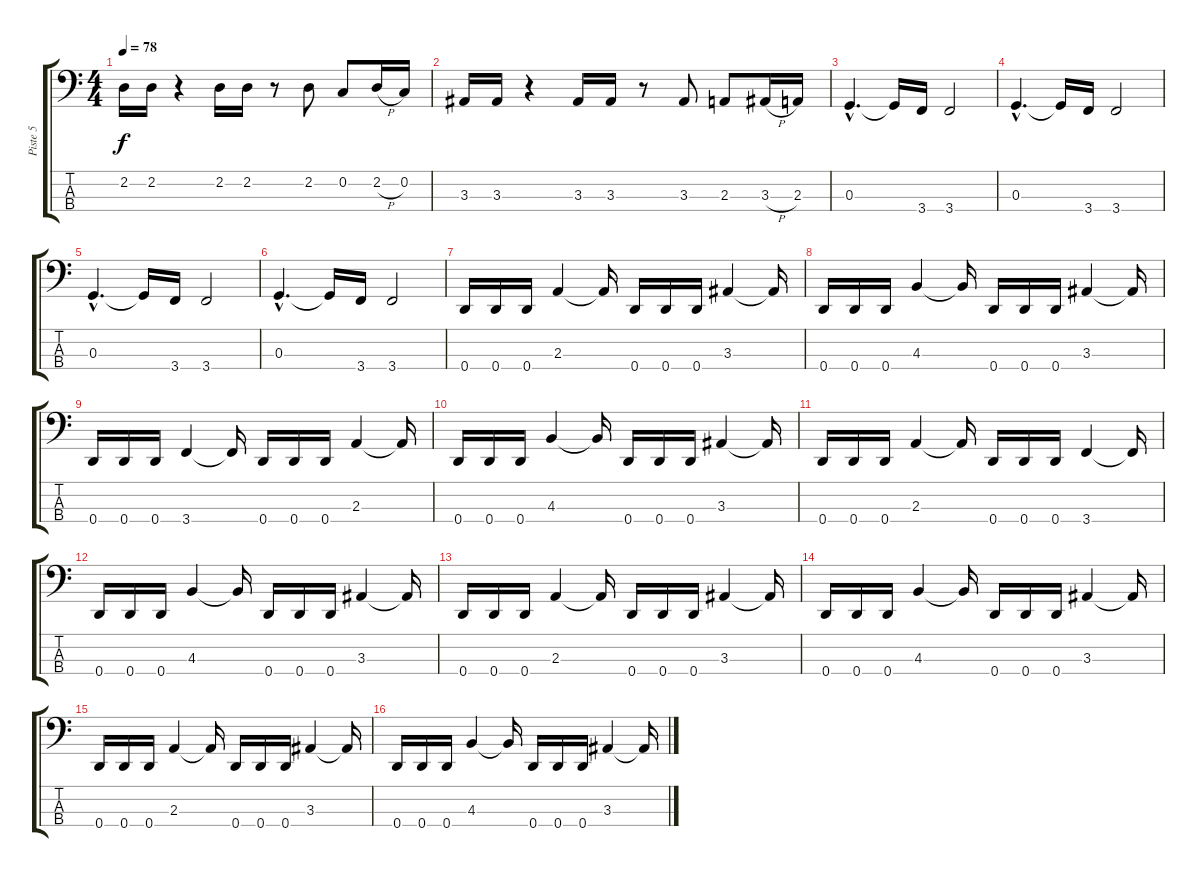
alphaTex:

\track ("Piste 5" "Piste 5") {instrument electricbassfinger}
\staff {score tabs}
\tuning (F2 C2 G1 D1) {hide}
\ts (4 4)
\tempo 78
\clef f4
\ks c
2.2.16{dy f} 2.2.16 r.4 2.2.16 2.2.16 r.8 2.2.8 0.2.8 2.2{h}.16 0.2.16 |
3.3.16 3.3.16 r.4 3.3.16 3.3.16 r.8 3.3.8 2.3.8 3.3{h}.16 2.3.16 |
0.3{hac}.4{d} 0.3{t}.16 3.4.16 3.4.2 |
0.3{hac}.4{d} 0.3{t}.16 3.4.16 3.4.2 |
0.3{hac}.4{d} 0.3{t}.16 3.4.16 3.4.2 |
0.3{hac}.4{d} 0.3{t}.16 3.4.16 3.4.2 |
0.4.16 0.4.16 0.4.16 2.3.4 2.3{t}.16 0.4.16 0.4.16 0.4.16 3.3.4 3.3{t}.16 |
0.4.16 0.4.16 0.4.16 4.3.4 4.3{t}.16 0.4.16 0.4.16 0.4.16 3.3.4 3.3{t}.16 |
0.4.16 0.4.16 0.4.16 3.4.4 3.4{t}.16 0.4.16 0.4.16 0.4.16 2.3.4 2.3{t}.16 |
0.4.16 0.4.16 0.4.16 4.3.4 4.3{t}.16 0.4.16 0.4.16 0.4.16 3.3.4 3.3{t}.16 |
0.4.16 0.4.16 0.4.16 2.3.4 2.3{t}.16 0.4.16 0.4.16 0.4.16 3.4.4 3.4{t}.16 |
0.4.16 0.4.16 0.4.16 4.3.4 4.3{t}.16 0.4.16 0.4.16 0.4.16 3.3.4 3.3{t}.16 |
0.4.16 0.4.16 0.4.16 2.3.4 2.3{t}.16 0.4.16 0.4.16 0.4.16 3.3.4 3.3{t}.16 |
0.4.16 0.4.16 0.4.16 4.3.4 4.3{t}.16 0.4.16 0.4.16 0.4.16 3.3.4 3.3{t}.16 |
0.4.16 0.4.16 0.4.16 2.3.4 2.3{t}.16 0.4.16 0.4.16 0.4.16 3.3.4 3.3{t}.16 |
0.4.16 0.4.16 0.4.16 4.3.4 4.3{t}.16 0.4.16 0.4.16 0.4.16 3.3.4 3.3{t}.16
